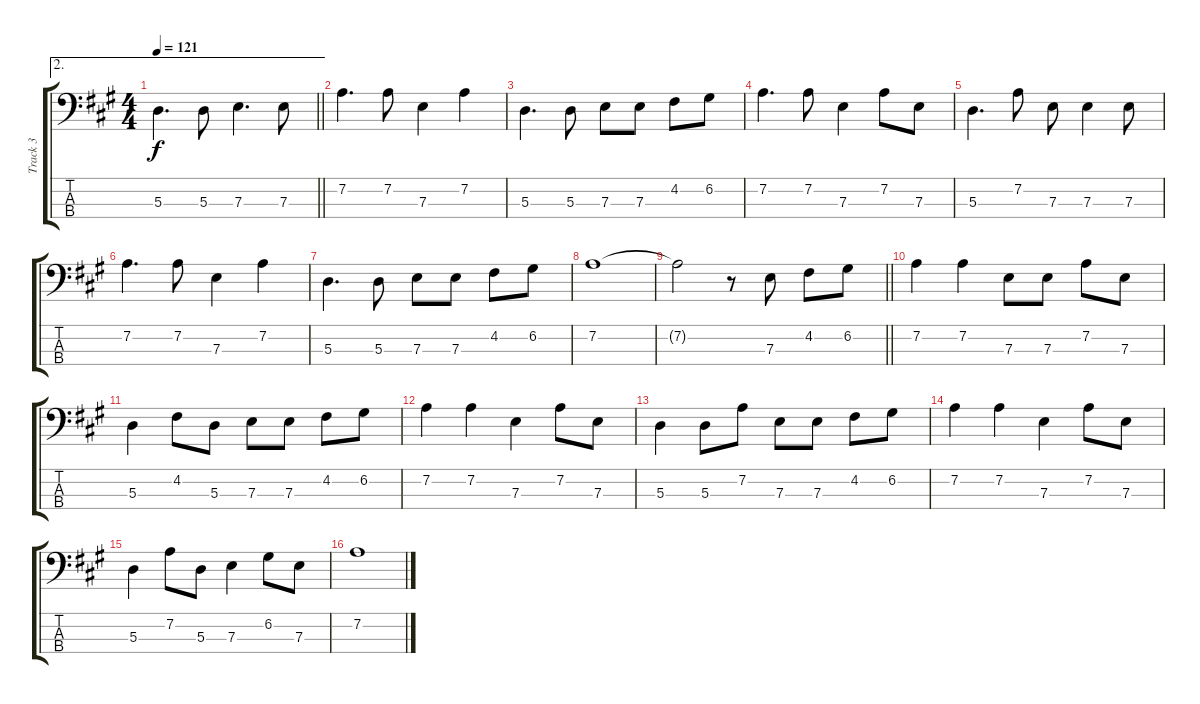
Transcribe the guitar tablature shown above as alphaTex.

\track ("Track 3" "Track 3") {instrument electricbassfinger}
\staff {score tabs}
\tuning (G2 D2 A1 E1) {hide}
\ae 2
\ts (4 4)
\tempo 121
\clef f4
\barLineRight lightlight
\ks a
5.3.4{d dy f} 5.3.8 7.3.4{d} 7.3.8 |
7.2.4{d} 7.2.8 7.3.4 7.2.4 |
5.3.4{d} 5.3.8 7.3.8 7.3.8 4.2.8 6.2.8 |
7.2.4{d} 7.2.8 7.3.4 7.2.8 7.3.8 |
5.3.4{d} 7.2.8 7.3.8 7.3.4 7.3.8 |
7.2.4{d} 7.2.8 7.3.4 7.2.4 |
5.3.4{d} 5.3.8 7.3.8 7.3.8 4.2.8 6.2.8 |
7.2.1 |
\barLineRight lightlight
7.2{t}.2 r.8 7.3.8 4.2.8 6.2.8 |
7.2.4 7.2.4 7.3.8 7.3.8 7.2.8 7.3.8 |
5.3.4 4.2.8 5.3.8 7.3.8 7.3.8 4.2.8 6.2.8 |
7.2.4 7.2.4 7.3.4 7.2.8 7.3.8 |
5.3.4 5.3.8 7.2.8 7.3.8 7.3.8 4.2.8 6.2.8 |
7.2.4 7.2.4 7.3.4 7.2.8 7.3.8 |
5.3.4 7.2.8 5.3.8 7.3.4 6.2.8 7.3.8 |
7.2.1
